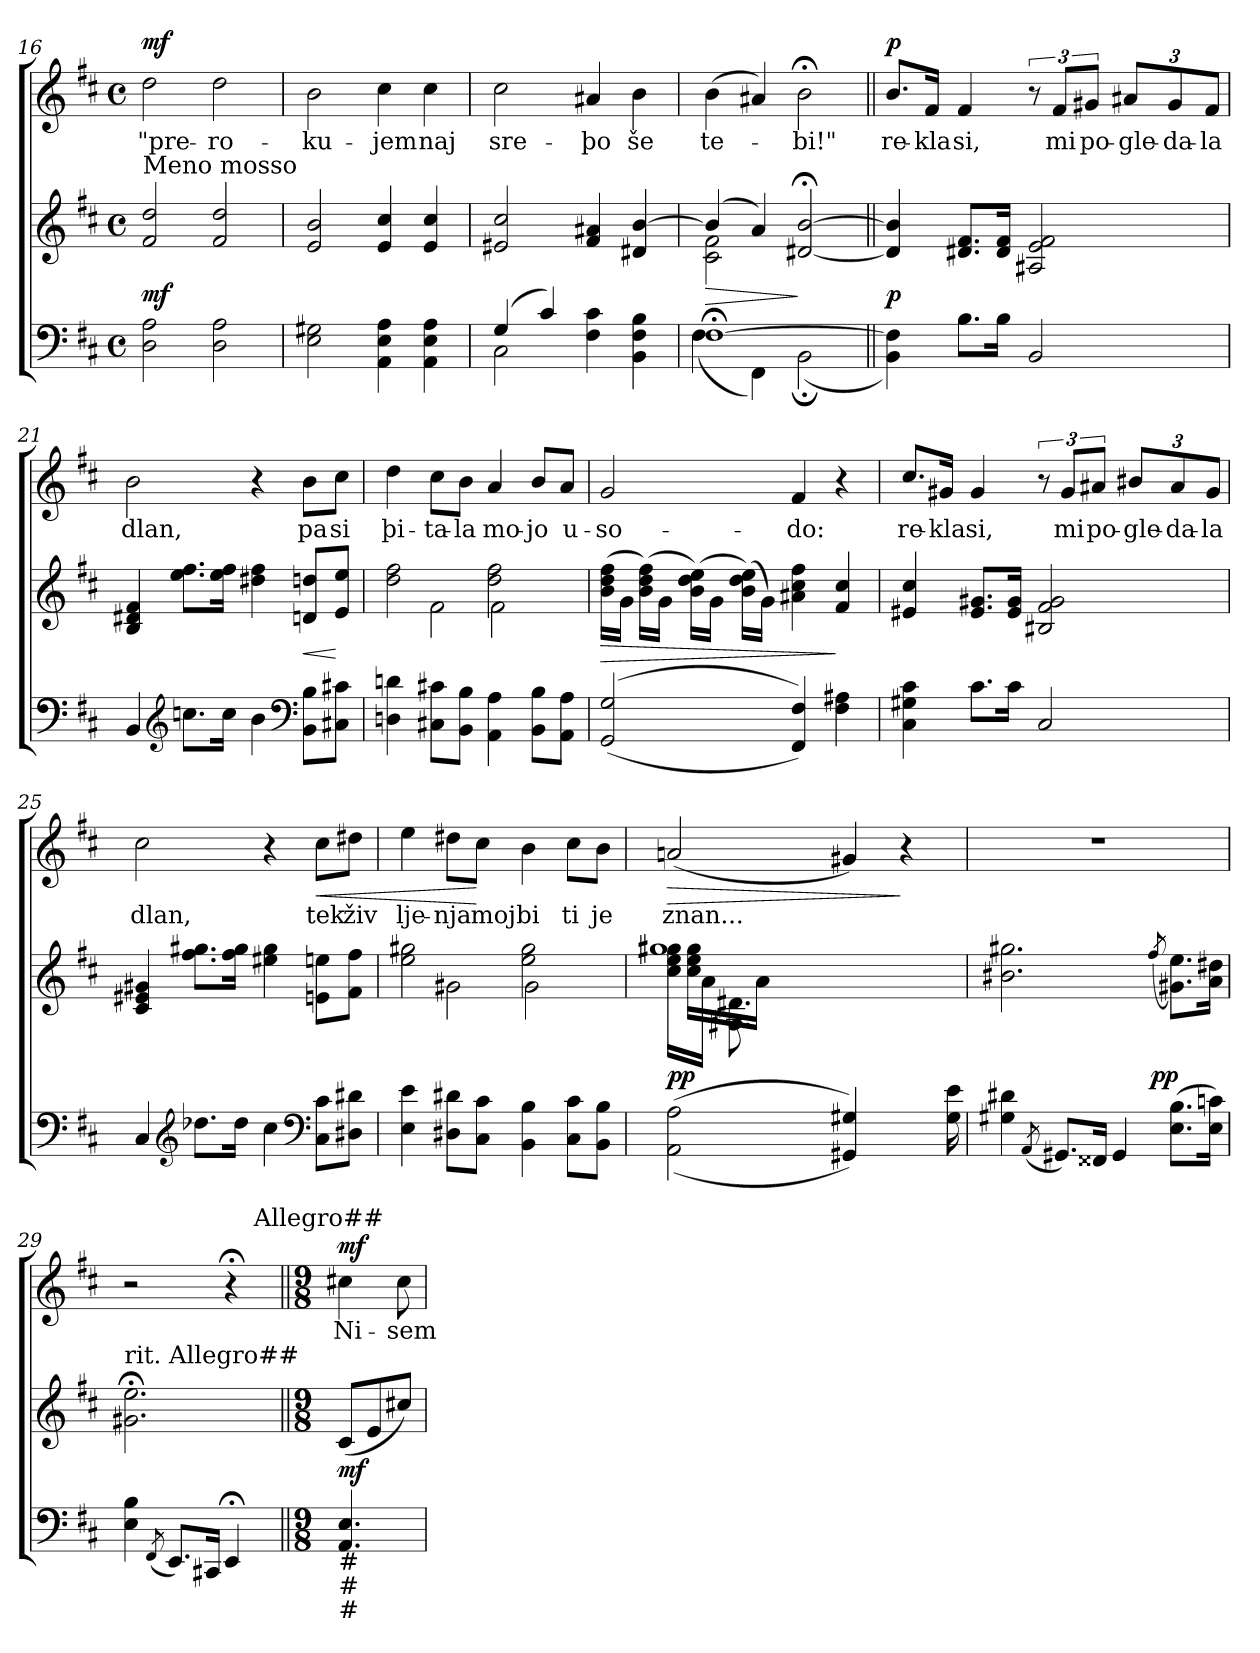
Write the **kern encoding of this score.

**kern	**dynam	**kern	**dynam	**kern	**text	**dynam
*part3	*part3	*part2	*part2	*part1	*part1	*part1
*staff3	*staff3	*staff2	*staff2	*staff1	*staff1	*staff1
!!LO:LB:g=z
*clefF4	*	*clefG2	*	*clefG2	*	*
*k[f#c#]	*	*k[f#c#]	*	*k[f#c#]	*	*
*D:	*	*D:	*	*D:	*	*
*M4/4	*	*M4/4	*	*M4/4	*	*
*met(c)	*	*met(c)	*	*met(c)	*	*
=16	=16	=16	=16	=16	=16	=16
!	!	!LO:TX:a:t=Meno mosso	!	!	!	!
!	!	!	!LO:DY:b	!	!LO:LY:b	!LO:DY:a
2D\ 2A\	.	2f#/ 2dd/	mf	2dd\	"pre-	mf
!	!	!	!	!	!LO:LY:b	!
2D\ 2A\	.	2f#/ 2dd/	.	2dd\	-ro-	.
=17	=17	=17	=17	=17	=17	=17
!	!	!	!	!	!LO:LY:b	!
2E\ 2G#X\	.	2e/ 2b/	.	2b\	-ku-	.
!	!	!	!	!	!LO:LY:b	!
4AA\ 4E\ 4A\	.	4e/ 4cc#/	.	4cc#\	-jem	.
!	!	!	!	!	!LO:LY:b	!
4AA\ 4E\ 4A\	.	4e/ 4cc#/	.	4cc#\	naj	.
=18	=18	=18	=18	=18	=18	=18
*^	*	*	*	*	*	*
!	!	!	!	!	!	!LO:LY:b	!
(4G/	2C#\	.	2e#X/ 2cc#/	.	2cc#\	sre-	.
4c#/)	.	.	.	.	.	.	.
!	!	!	!	!	!	!LO:LY:b	!
2ryy	4F#\ 4c#\	.	4f#/ 4a#X/	.	4a#X/	-þo	.
!	!	!	!	!	!	!LO:LY:b	!
.	4BB\ 4F#\ 4B\	.	4d#X/ [>4b/	.	4b\	še	.
=19	=19	=19	=19	=19	=19	=19	=19
!	!	!	!	!LO:HP:b	!	!LO:LY:b	!
*	*	*	*^	*	*	*	*
[>1F#;<	(>4F#\	.	(4b/]	2c#\ 2f#\	>	(>4b\	te-	.
.	4FF#\)	.	4a/)	.	.	4a#X/)	.	.
!	!	!	!	!	!	!	!LO:LY:b	!
.	(<2BB;\	.	[<2d#X/;< [>2b/;<	2ryy	]	2b;<\	-bi!"	.
=20||	=20||	=20||	=20||	=20||	=20||	=20||	=20||	=20||
!	!	!	!	!	!LO:DY:b	!	!LO:LY:b	!LO:DY:a
*v	*v	*	*	*	*	*	*	*
*	*	*v	*v	*	*	*	*
4BB\ 4F#\])	.	4d#/] 4b/]	p	8.b/L	re-	p
!	!	!	!	!	!LO:LY:b:rj	!
.	.	.	.	16f#/Jk	-kla	.
!	!	!	!	!	!LO:LY:b	!
8.B\L	.	8.d#X/ 8.f#/L	.	4f#/	si,	.
16B\Jk	.	16d#/ 16f#/Jk	.	.	.	.
2BB/	.	2A#X/ 2e/ 2f#/	.	12r	.	.
!	!	!	!	!	!LO:LY:b	!
.	.	.	.	12f#/L	mi	.
!	!	!	!	!	!LO:LY:b	!
.	.	.	.	12g#X/J	po-	.
!	!	!	!	!	!LO:LY:b	!
.	.	.	.	12a#X/L	-gle-	.
!	!	!	!	!	!LO:LY:b	!
.	.	.	.	12g#/	-da-	.
!	!	!	!	!	!LO:LY:b:rj	!
.	.	.	.	12f#/J	-la	.
!!LO:LB:g=z
=21	=21	=21	=21	=21	=21	=21
!	!	!	!	!	!LO:LY:b	!
4BB/	.	4B/ 4d#X/ 4f#/	.	2b\	dlan,	.
*clefG2	*	*	*	*	*	*
8.ccn\L	.	8.ee\ 8.ff#\L	.	.	.	.
16cc\Jk	.	16ee\ 16ff#\Jk	.	.	.	.
4b\	.	4dd#X\ 4ff#\	.	4r	.	.
*clefF4	*	*	*	*	*	*
!	!	!	!LO:HP:b	!	!LO:LY:b	!
8BB\ 8B\L	.	8dn/ 8ddn/L	<	8b\L	pa	.
!	!	!	!	!	!LO:LY:b	!
8C#X\ 8c#X\J	.	8e/ 8ee/J	[	8cc#\J	si	.
=22	=22	=22	=22	=22	=22	=22
*	*	*^	*	*	*	*
*	*	*	*^	*	*	*	*
!	!	!	!	!	!	!	!LO:LY:b	!
4Dn\ 4dn\	.	2dd\ 2ff#\	4ryy	2ryy	.	4dd\	þi-	.
!	!	!	!	!	!	!	!LO:LY:b	!
8C#X\ 8c#X\L	.	.	2f#\	.	.	8cc#\L	-ta-	.
!	!	!	!	!	!	!	!LO:LY:b:rj	!
8BB\ 8B\J	.	.	.	.	.	8b\J	-la	.
!	!	!	!	!	!	!	!LO:LY:b	!
4AA\ 4A\	.	2dd\ 2ff#\	.	2f#\	.	4a/	mo-	.
!	!	!	!	!	!	!	!LO:LY:b:rj	!
8BB\ 8B\L	.	.	4ryy	.	.	8b/L	-jo	.
!	!	!	!	!	!	!	!LO:LY:b	!
8AA\ 8A\J	.	.	.	.	.	8a/J	u-	.
*	*	*v	*v	*v	*	*	*	*
=23	=23	=23	=23	=23	=23	=23
!	!	!	!LO:HP:b	!	!LO:LY:b	!
(<(2GG/ 2G/	.	(>16b\ 16dd\ 16ff#\LL	>	2g/	-so-	.
.	.	16g\JJ	.	.	.	.
.	.	(>16b\ 16dd\ 16ff#\LL)	.	.	.	.
.	.	16g\JJ	.	.	.	.
.	.	(>16b\ 16dd\ 16ee\LL)	.	.	.	.
.	.	16g\JJ	.	.	.	.
.	.	(>16b\ 16dd\ 16ee\LL)	.	.	.	.
.	.	16g\JJ)	.	.	.	.
!	!	!	!	!	!LO:LY:b	!
4FF#/ 4F#/))	.	4a#X\ 4cc#\ 4ff#\	.	4f#/	-do:	.
4F#\ 4A#X\	.	4f#/ 4cc#/	]	4r	.	.
=24	=24	=24	=24	=24	=24	=24
!	!	!	!	!	!LO:LY:b	!
4C#\ 4G#X\ 4c#\	.	4e#X/ 4cc#/	.	8.cc#/L	re-	.
!	!	!	!	!	!LO:LY:b:rj	!
.	.	.	.	16g#X/Jk	-kla	.
!	!	!	!	!	!LO:LY:b	!
8.c#\L	.	8.e#/ 8.g#X/L	.	4g#/	si,	.
16c#\Jk	.	16e#/ 16g#/Jk	.	.	.	.
2C#/	.	2B#X/ 2f#/ 2g#/	.	12r	.	.
!	!	!	!	!	!LO:LY:b	!
.	.	.	.	12g#/L	mi	.
!	!	!	!	!	!LO:LY:b	!
.	.	.	.	12a#X/J	po-	.
!	!	!	!	!	!LO:LY:b	!
.	.	.	.	12b#X/L	-gle-	.
!	!	!	!	!	!LO:LY:b	!
.	.	.	.	12a#/	-da-	.
!	!	!	!	!	!LO:LY:b:rj	!
.	.	.	.	12g#/J	-la	.
!!LO:LB:g=z
=25	=25	=25	=25	=25	=25	=25
!	!	!	!	!	!LO:LY:b	!
4C#/	.	4c#/ 4e#X/ 4g#X/	.	2cc#\	dlan,	.
*clefG2	*	*	*	*	*	*
8.dd-X\L	.	8.ff#\ 8.gg#X\L	.	.	.	.
16dd-\Jk	.	16ff#\ 16gg#\Jk	.	.	.	.
4cc#\	.	4ee#X\ 4gg#\	.	4r	.	.
*clefF4	*	*	*	*	*	*
!	!	!	!	!	!LO:LY:b	!LO:HP:b
8C#\ 8c#\L	.	8en\ 8een\L	.	8cc#\L	tek	<
!	!	!	!	!	!LO:LY:b	!
8D#X\ 8d#X\J	.	8f#\ 8ff#\J	.	8dd#X\J	živ	.
=26	=26	=26	=26	=26	=26	=26
*	*	*^	*	*	*	*
*	*	*	*^	*	*	*	*
!	!	!	!	!	!	!	!LO:LY:b	!
4E\ 4e\	.	2ee\ 2gg#X\	4ryy	2ryy	.	4ee\	lje-	.
!	!	!	!	!	!	!	!LO:LY:b:rj	!
8D#X\ 8d#X\L	.	.	2g#X\	.	.	8dd#X\L	-nja	.
!	!	!	!	!	!	!	!LO:LY:b	!
8C#\ 8c#\J	.	.	.	.	.	8cc#\J	moj	[
!	!	!	!	!	!	!	!LO:LY:b	!
4BB\ 4B\	.	2ee\ 2gg#\	.	2g#\	.	4b\	bi	.
!	!	!	!	!	!	!	!LO:LY:b	!
8C#\ 8c#\L	.	.	4ryy	.	.	8cc#\L	ti	.
!	!	!	!	!	!	!	!LO:LY:b	!
8BB\ 8B\J	.	.	.	.	.	8b\J	je	.
=27	=27	=27	=27	=27	=27	=27	=27	=27
*^	*	*	*	*^	*	*	*	*
!	!	!LO:DY:a	!	!	!	!	!	!	!LO:LY:b	!LO:HP:b
(>(2AA\ 2A\	2...ryy	pp	16.ryy	16cc#\ 16ee\ 16gg#X\LL	1gg#	16ryy	.	(<2an/	znan...	>
.	.	.	.	16a\JJ	.	16cc#\ 16ee\ 16gg#\LL	.	.	.	.
.	.	.	8.G#\ 8.d#X\	.	.	.	.	.	.	.
.	.	.	.	2..ryy	.	16a\JJ	.	.	.	.
.	.	.	.	.	.	2ryy	.	.	.	.
.	.	.	2ryy	.	.	.	.	.	.	.
4GG#X/ 4G#X/))	.	.	.	.	.	.	.	4g#X/)	.	.
.	.	.	.	.	.	4ryy	.	.	.	.
4ryy	.	.	.	.	.	.	.	4r	.	]
.	.	.	8..ryy	.	.	.	.	.	.	.
.	16G#\ 16e\	.	.	.	.	16ryy	.	.	.	.
*	*	*	*v	*v	*v	*v	*	*	*	*
=28	=28	=28	=28	=28	=28	=28	=28
4G#X\ 4d#X\	2ryy	.	2.b#X\ 2.gg#X\	.	1r	.	.
(<8qAA/	.	.	.	.	.	.	.
8.GG#X/L)	.	.	.	.	.	.	.
16FF##X/Jk	.	.	.	.	.	.	.
4GG#/	8.ryy	.	.	.	.	.	.
!	!	!LO:DY:a	!	!	!	!	!
.	4ryy	pp	.	.	.	.	.
.	.	.	(<8qff#/	.	.	.	.
(>8.E\ 8.B\L	.	.	8.g#X\ 8.ee\L)	.	.	.	.
16E\ 16cn\Jk)	16ryy	.	16a\ 16dd#X\Jk	.	.	.	.
!!LO:PB:g=z
=29	=29	=29	=29	=29	=29	=29	=29
!	!	!	!	!	!LO:TX:a:t=rit.	!	!
!	!	!	!LO:TX:a:t=rit. Allegro##	!	!	!	!
*v	*v	*	*	*	*^	*	*
4E\ 4B\	.	2.g#X\;< 2.ee\;<	.	2r	2ryy	.	.
(<8qFF#/	.	.	.	.	.	.	.
8.EE/L)	.	.	.	.	.	.	.
16CC#X/Jk	.	.	.	.	.	.	.
4EE;/	.	.	.	4r;<	8ryy	.	.
!	!	!	!	!	!LO:TX:a:t=Allegro##	!	!
.	.	.	.	.	8ryy	.	.
*	*	*	*	*v	*v	*	*
=30||	=30||	=30||	=30||	=30||	=30||	=30||
*M9/8	*	*M9/8	*	*M9/8	*	*
*	*	*	*	*^	*	*
!LO:TX:b:t=#	!	!	!	!	!	!	!
!LO:TX:b:t=#	!	!	!	!	!	!	!
!LO:TX:b:t=#	!	!	!	!	!	!	!
!	!	!	!LO:DY:b	!	!	!LO:LY:b	!LO:DY:a
*	*	*	*	*v	*v	*	*
4.AA/ 4.E/	.	(<8c#/L	mf	4cc#X\	Ni-	mf
.	.	8e/	.	.	.	.
!	!	!	!	!	!LO:LY:b:rj	!
.	.	8cc#X/J)	.	8cc#\	-sem	.
=	=	=	=	=	=	=
*-	*-	*-	*-	*-	*-	*-
